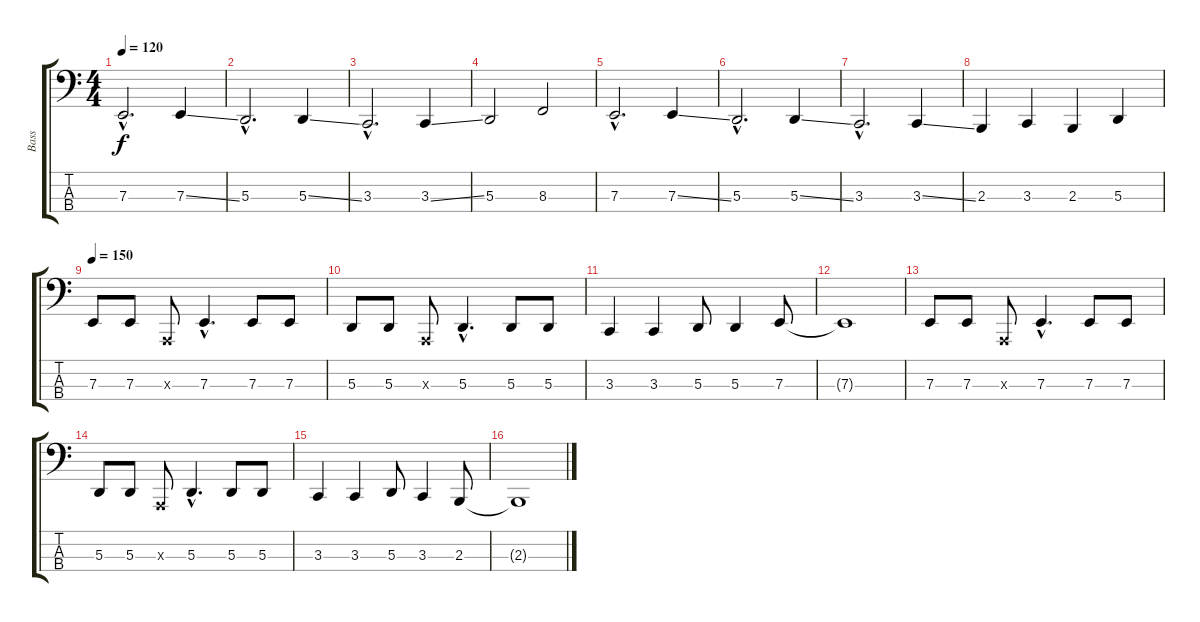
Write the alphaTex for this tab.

\track ("Bass" "Bass") {instrument lead8bassandlead}
\staff {score tabs}
\tuning (G2 D2 A1 E1) {hide}
\ts (4 4)
\tempo 120
\clef f4
\ks c
7.3{hac}.2{d dy f} 7.3{ss}.4 |
5.3{hac}.2{d} 5.3{ss}.4 |
3.3{hac}.2{d} 3.3{ss}.4 |
5.3.2 8.3.2 |
7.3{hac}.2{d} 7.3{ss}.4 |
5.3{hac}.2{d} 5.3{ss}.4 |
3.3{hac}.2{d} 3.3{ss}.4 |
2.3.4 3.3.4 2.3.4 5.3.4 |
\tempo 150
7.3.8 7.3.8 0.3{x}.8 7.3{hac}.4{d} 7.3.8 7.3.8 |
5.3.8 5.3.8 0.3{x}.8 5.3{hac}.4{d} 5.3.8 5.3.8 |
3.3.4 3.3.4 5.3.8 5.3.4 7.3.8 |
7.3{t}.1 |
7.3.8 7.3.8 0.3{x}.8 7.3{hac}.4{d} 7.3.8 7.3.8 |
5.3.8 5.3.8 0.3{x}.8 5.3{hac}.4{d} 5.3.8 5.3.8 |
3.3.4 3.3.4 5.3.8 3.3.4 2.3.8 |
2.3{t}.1
